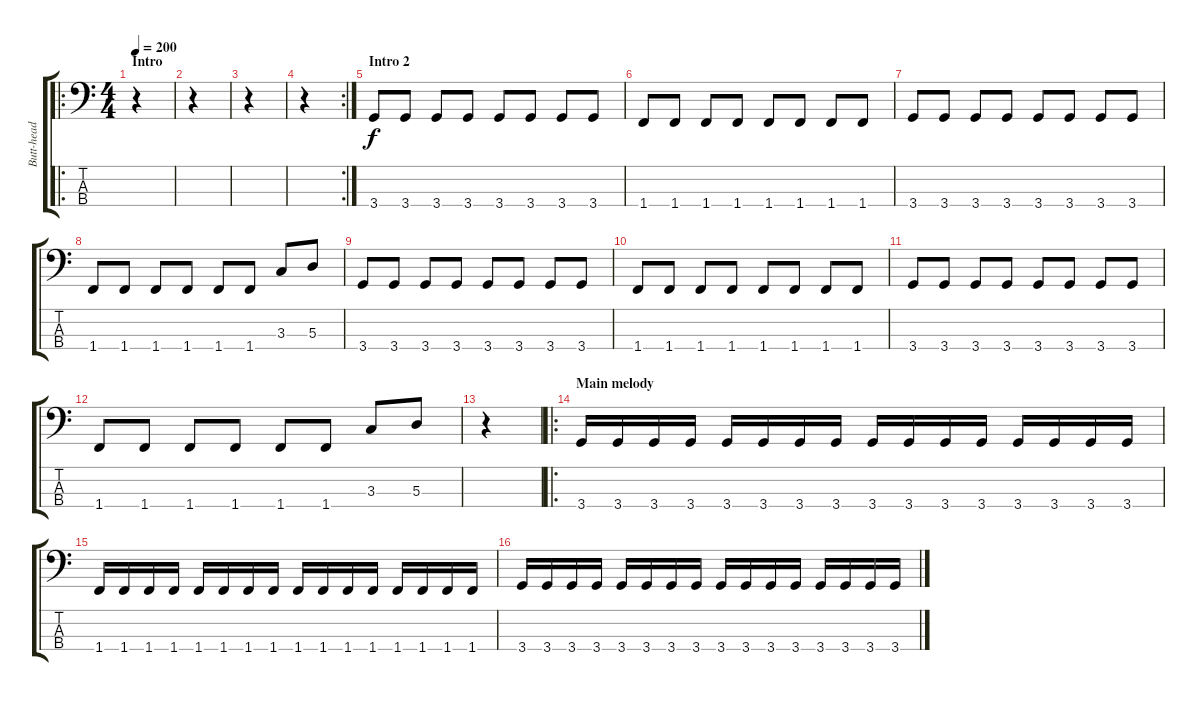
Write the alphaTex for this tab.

\track ("Butt-head - bass" "Butt-head ") {instrument fretlessbass}
\staff {score tabs}
\tuning (G2 D2 A1 E1) {hide}
\ro
\ts (4 4)
\section ("" "Intro")
\tempo 200
\clef f4
\ks c
r.4{dy f instrument fretlessbass} |
r.4 |
r.4 |
\rc 2
r.4 |
\section ("" "Intro 2")
3.4.8 3.4.8 3.4.8 3.4.8 3.4.8 3.4.8 3.4.8 3.4.8 |
1.4.8 1.4.8 1.4.8 1.4.8 1.4.8 1.4.8 1.4.8 1.4.8 |
3.4.8 3.4.8 3.4.8 3.4.8 3.4.8 3.4.8 3.4.8 3.4.8 |
1.4.8 1.4.8 1.4.8 1.4.8 1.4.8 1.4.8 3.3.8 5.3.8 |
3.4.8 3.4.8 3.4.8 3.4.8 3.4.8 3.4.8 3.4.8 3.4.8 |
1.4.8 1.4.8 1.4.8 1.4.8 1.4.8 1.4.8 1.4.8 1.4.8 |
3.4.8 3.4.8 3.4.8 3.4.8 3.4.8 3.4.8 3.4.8 3.4.8 |
1.4.8 1.4.8 1.4.8 1.4.8 1.4.8 1.4.8 3.3.8 5.3.8 |
r.4 |
\ro
\section ("" "Main melody")
3.4.16 3.4.16 3.4.16 3.4.16 3.4.16 3.4.16 3.4.16 3.4.16 3.4.16 3.4.16 3.4.16 3.4.16 3.4.16 3.4.16 3.4.16 3.4.16 |
1.4.16 1.4.16 1.4.16 1.4.16 1.4.16 1.4.16 1.4.16 1.4.16 1.4.16 1.4.16 1.4.16 1.4.16 1.4.16 1.4.16 1.4.16 1.4.16 |
3.4.16 3.4.16 3.4.16 3.4.16 3.4.16 3.4.16 3.4.16 3.4.16 3.4.16 3.4.16 3.4.16 3.4.16 3.4.16 3.4.16 3.4.16 3.4.16
